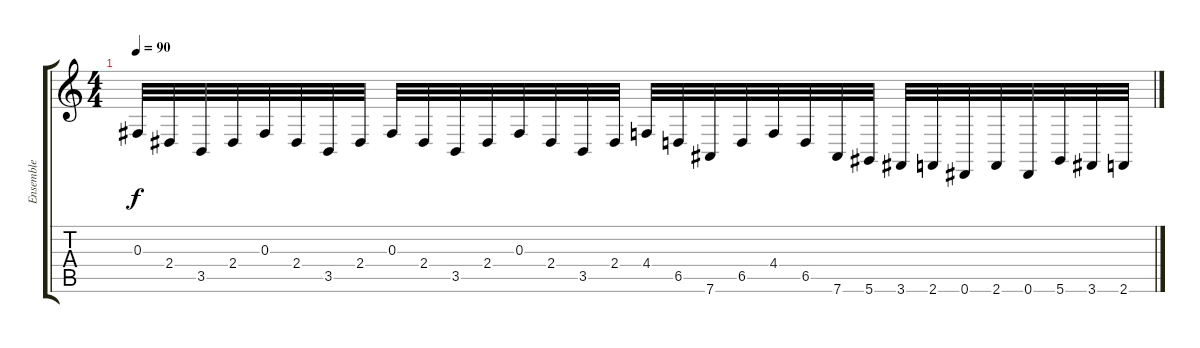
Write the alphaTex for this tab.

\track ("Ensemble" "Ensemble") {instrument stringensemble1}
\staff {score tabs}
\tuning (Eb4 Bb3 Gb3 Db3 Ab2 Eb2) {hide}
\ts (4 4)
\tempo 90
\clef g2
\ks c
0.3.32{dy f volume 16 instrument harpsichord} 2.4.32 3.5.32 2.4.32 0.3.32 2.4.32 3.5.32 2.4.32 0.3.32 2.4.32 3.5.32 2.4.32 0.3.32 2.4.32 3.5.32 2.4.32{volume 16 instrument harpsichord} 4.4.32 6.5.32 7.6.32 6.5.32 4.4.32 6.5.32 7.6.32 5.6.32 3.6.32 2.6.32 0.6.32 2.6.32 0.6.32 5.6.32 3.6.32 2.6.32
